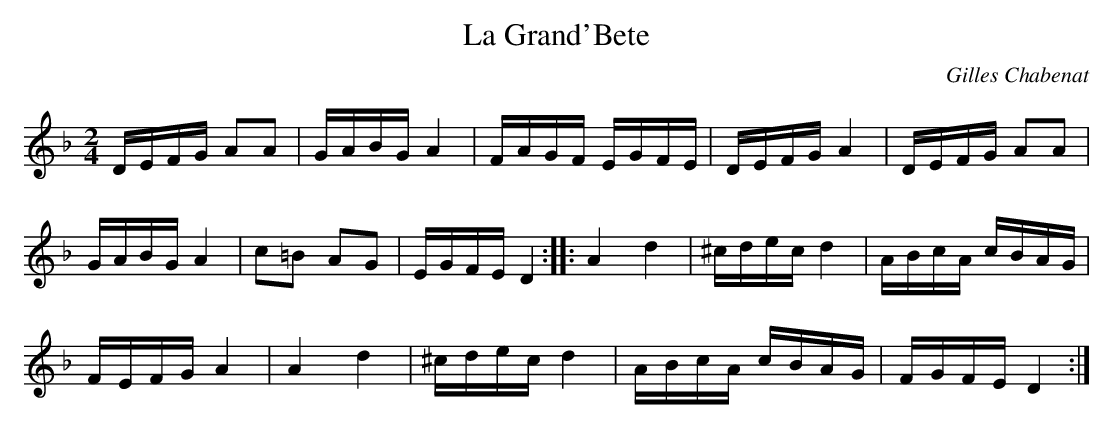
X:1
T:La Grand'Bete
C:Gilles Chabenat
M:2/4
L:1/16
K:F
DEFG A2A2 | GABG A4 | FAGF EGFE | DEFG A4 | DEFG A2A2 |
GABG A4 | c2=B2 A2G2 | EGFE D4 :: A4d4 | ^cdec d4 | ABcA cBAG |
FEFG A4 | A4d4 | ^cdec d4 | ABcA cBAG | FGFE D4 :|
